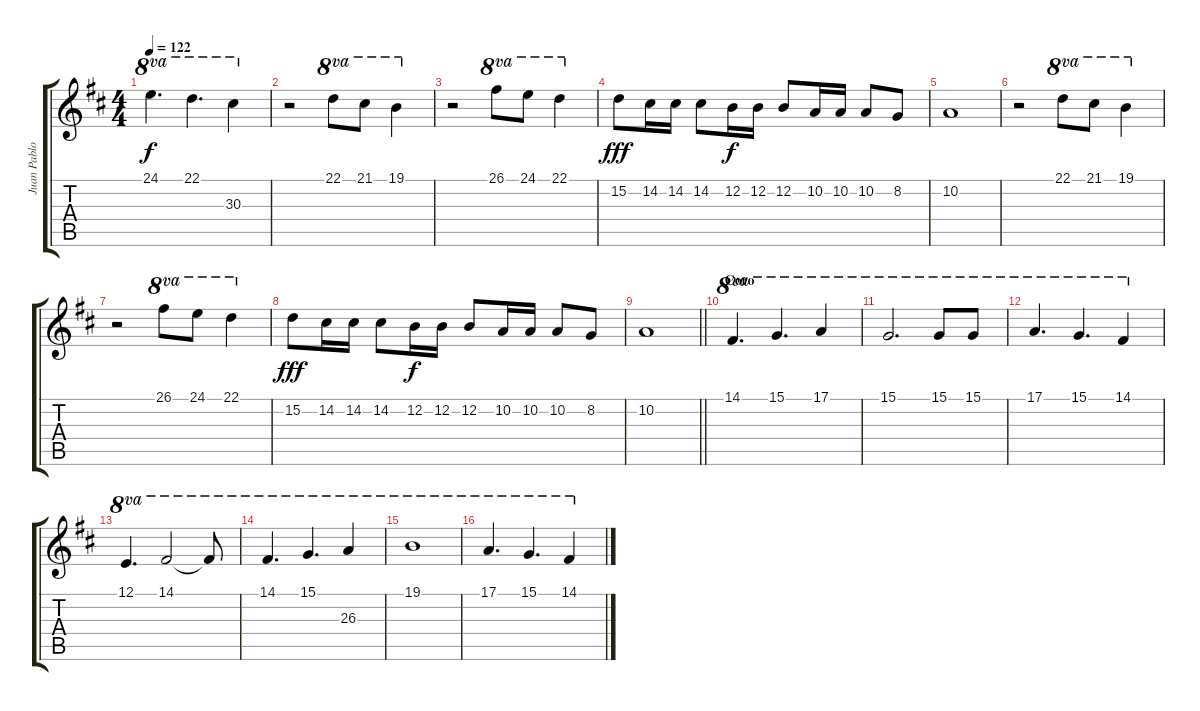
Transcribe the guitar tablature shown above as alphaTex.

\track ("Juan Pablo Giron" "Juan Pablo") {instrument stringensemble1}
\staff {score tabs}
\tuning (E4 B3 G3 D3 A2 E2) {hide}
\ts (4 4)
\tempo 122
\clef g2
\ks d
24.1.4{d ot 8va dy f} 22.1.4{d ot 8va} 30.3.4{ot 8va} |
r.2 22.1.8{ot 8va} 21.1.8{ot 8va} 19.1.4{ot 8va} |
r.2 26.1.8{ot 8va} 24.1.8{ot 8va} 22.1.4{ot 8va} |
15.2.8{dy fff} 14.2.16 14.2.16 14.2.8 12.2.16{dy f} 12.2.16 12.2.8 10.2.16 10.2.16 10.2.8 8.2.8 |
10.2.1 |
r.2 22.1.8{ot 8va} 21.1.8{ot 8va} 19.1.4{ot 8va} |
r.2 26.1.8{ot 8va} 24.1.8{ot 8va} 22.1.4{ot 8va} |
15.2.8{dy fff} 14.2.16 14.2.16 14.2.8 12.2.16{dy f} 12.2.16 12.2.8 10.2.16 10.2.16 10.2.8 8.2.8 |
\barLineRight lightlight
10.2.1 |
\section ("" "Coro")
14.1.4{d ot 8va} 15.1.4{d ot 8va} 17.1.4{ot 8va} |
15.1.2{d ot 8va} 15.1.8{ot 8va} 15.1.8{ot 8va} |
17.1.4{d ot 8va} 15.1.4{d ot 8va} 14.1.4{ot 8va} |
12.1.4{d ot 8va} 14.1.2{ot 8va} 14.1{t}.8{ot 8va} |
14.1.4{d ot 8va} 15.1.4{d ot 8va} 26.3.4{ot 8va} |
19.1.1{ot 8va} |
17.1.4{d ot 8va} 15.1.4{d ot 8va} 14.1.4{ot 8va}
